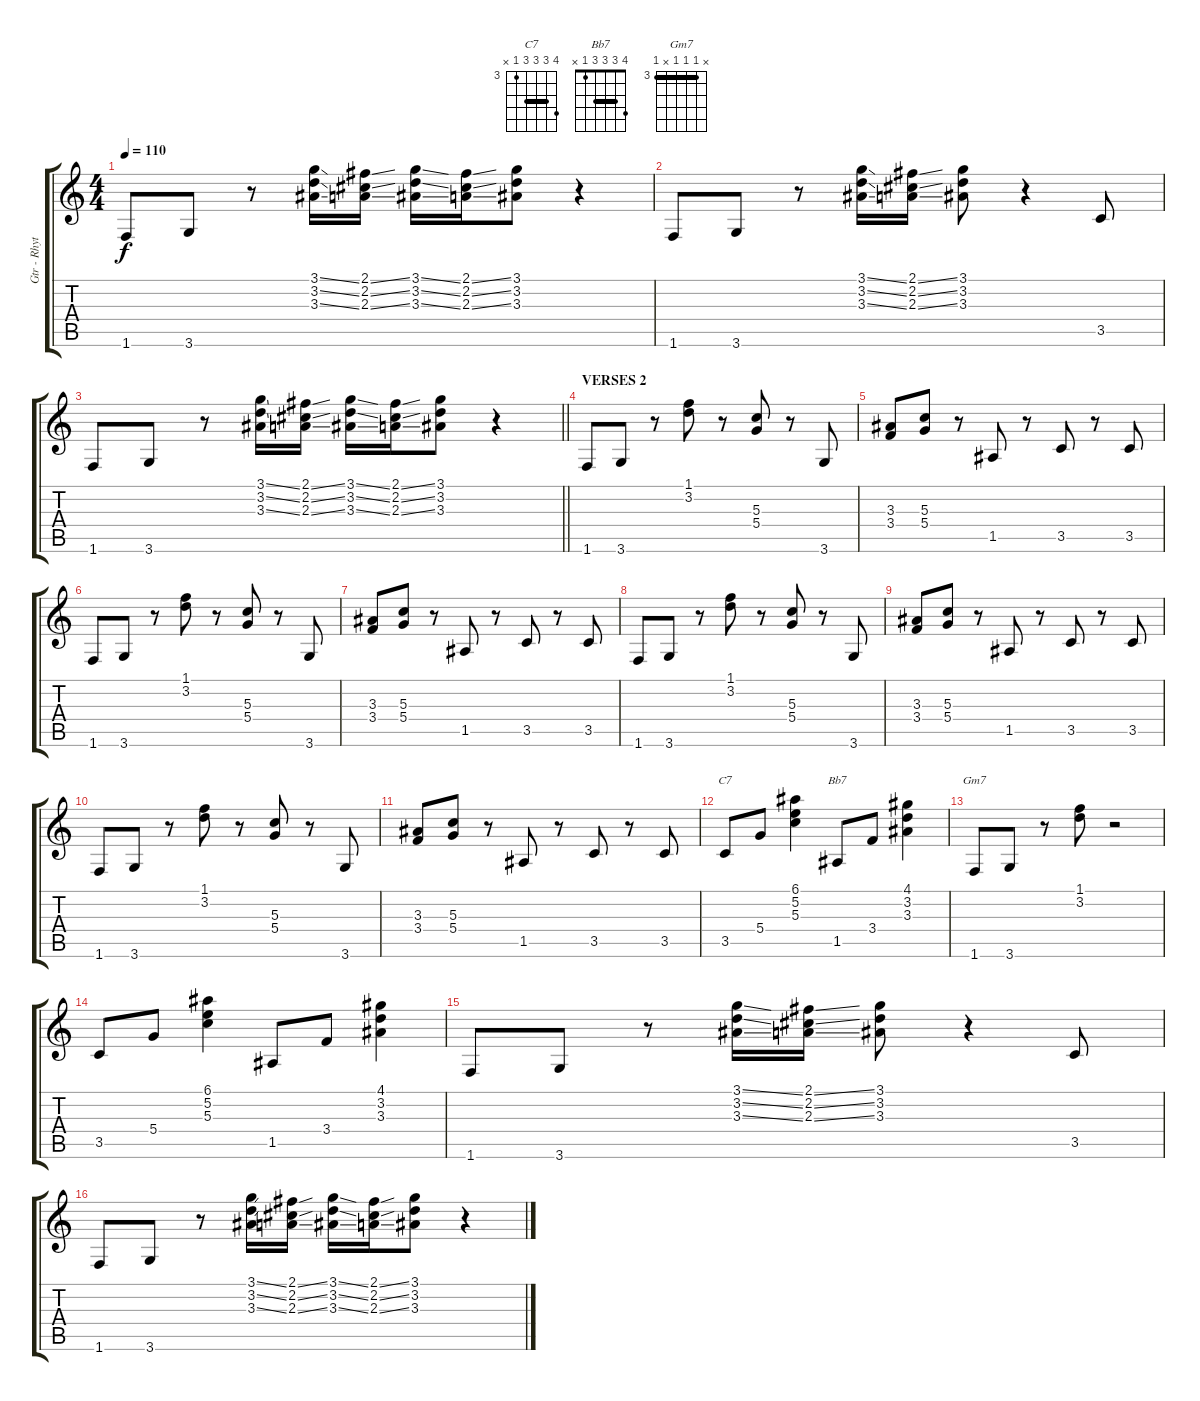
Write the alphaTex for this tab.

\track ("Gtr - Rhythm " "Gtr - Rhyt") {instrument overdrivenguitar}
\staff {score tabs}
\tuning (E4 B3 G3 D3 A2 E2) {hide}
\chord ("C7" 6 5 5 5 3 x) {firstfret 3 barre 5}
\chord ("Bb7" 4 3 3 3 1 x) {barre 3}
\chord ("Gm7" x 3 3 3 x 3) {firstfret 3 barre 3}
\ts (4 4)
\tempo 110
\clef g2
\ks c
1.6.8{dy f} 3.6.8 r.8 (3.1{ss} 3.2{ss} 3.3{ss}).16 (2.1{ss} 2.2{ss} 2.3{ss}).16 (3.1{ss} 3.2{ss} 3.3{ss}).16 (2.1{ss} 2.2{ss} 2.3{ss}).16 (3.1 3.2 3.3).8 r.4 |
1.6.8 3.6.8 r.8 (3.1{ss} 3.2{ss} 3.3{ss}).16 (2.1{ss} 2.2{ss} 2.3{ss}).16 (3.1 3.2 3.3).8 r.4 3.5.8 |
\barLineRight lightlight
1.6.8 3.6.8 r.8 (3.1{ss} 3.2{ss} 3.3{ss}).16 (2.1{ss} 2.2{ss} 2.3{ss}).16 (3.1{ss} 3.2{ss} 3.3{ss}).16 (2.1{ss} 2.2{ss} 2.3{ss}).16 (3.1 3.2 3.3).8 r.4 |
\section ("" "VERSES 2")
1.6.8 3.6.8 r.8 (1.1 3.2).8 r.8 (5.3 5.4).8 r.8 3.6.8 |
(3.3 3.4).8 (5.3 5.4).8 r.8 1.5.8 r.8 3.5.8 r.8 3.5.8 |
1.6.8 3.6.8 r.8 (1.1 3.2).8 r.8 (5.3 5.4).8 r.8 3.6.8 |
(3.3 3.4).8 (5.3 5.4).8 r.8 1.5.8 r.8 3.5.8 r.8 3.5.8 |
1.6.8 3.6.8 r.8 (1.1 3.2).8 r.8 (5.3 5.4).8 r.8 3.6.8 |
(3.3 3.4).8 (5.3 5.4).8 r.8 1.5.8 r.8 3.5.8 r.8 3.5.8 |
1.6.8 3.6.8 r.8 (1.1 3.2).8 r.8 (5.3 5.4).8 r.8 3.6.8 |
(3.3 3.4).8 (5.3 5.4).8 r.8 1.5.8 r.8 3.5.8 r.8 3.5.8 |
3.5.8{ch "C7"} 5.4.8 (6.1 5.2 5.3).4 1.5.8{ch "Bb7"} 3.4.8 (4.1 3.2 3.3).4 |
1.6.8{ch "Gm7"} 3.6.8 r.8 (1.1 3.2).8 r.2 |
3.5.8 5.4.8 (6.1 5.2 5.3).4 1.5.8 3.4.8 (4.1 3.2 3.3).4 |
1.6.8 3.6.8 r.8 (3.1{ss} 3.2{ss} 3.3{ss}).16 (2.1{ss} 2.2{ss} 2.3{ss}).16 (3.1 3.2 3.3).8 r.4 3.5.8 |
1.6.8 3.6.8 r.8 (3.1{ss} 3.2{ss} 3.3{ss}).16 (2.1{ss} 2.2{ss} 2.3{ss}).16 (3.1{ss} 3.2{ss} 3.3{ss}).16 (2.1{ss} 2.2{ss} 2.3{ss}).16 (3.1 3.2 3.3).8 r.4
